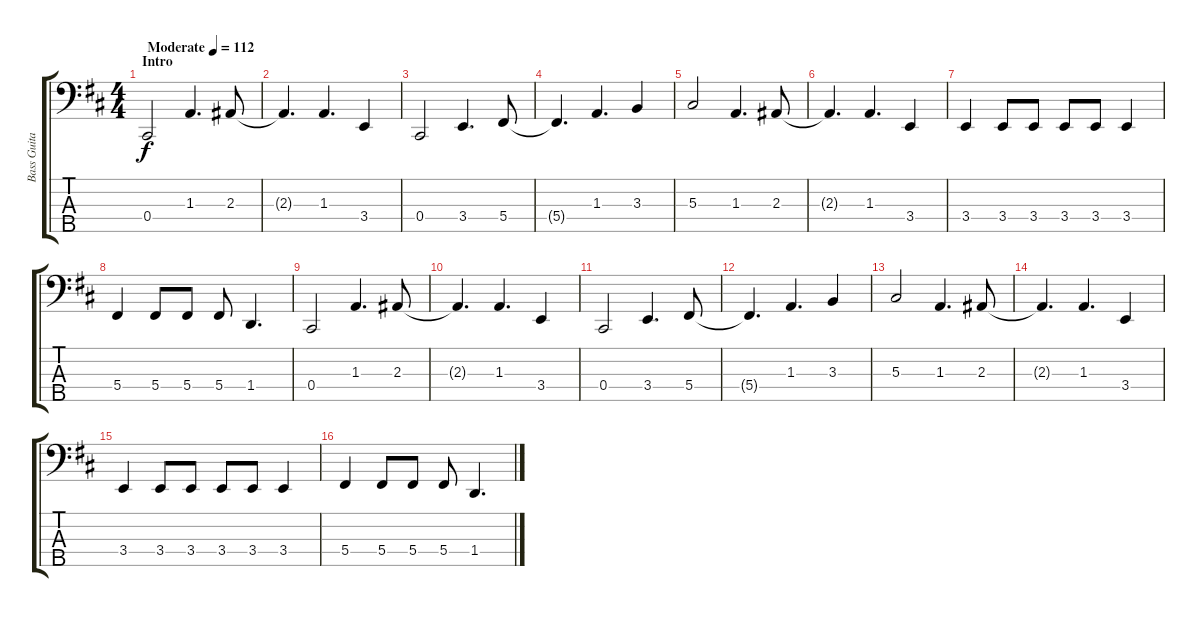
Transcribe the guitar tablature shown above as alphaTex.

\track ("Bass Guitar" "Bass Guita") {instrument electricbassfinger}
\staff {score tabs}
\tuning (Gb2 Db2 Ab1 Db1 Bb0) {hide}
\ts (4 4)
\section ("" "Intro")
\tempo (112 "Moderate")
\clef f4
\ks d
0.4.2{dy f instrument electricbassfinger} 1.3.4{d} 2.3.8 |
2.3{t}.4{d} 1.3.4{d} 3.4.4 |
0.4.2 3.4.4{d} 5.4.8 |
5.4{t}.4{d} 1.3.4{d} 3.3.4 |
5.3.2 1.3.4{d} 2.3.8 |
2.3{t}.4{d} 1.3.4{d} 3.4.4 |
3.4.4 3.4.8 3.4.8 3.4.8 3.4.8 3.4.4 |
5.4.4 5.4.8 5.4.8 5.4.8 1.4.4{d} |
0.4.2 1.3.4{d} 2.3.8 |
2.3{t}.4{d} 1.3.4{d} 3.4.4 |
0.4.2 3.4.4{d} 5.4.8 |
5.4{t}.4{d} 1.3.4{d} 3.3.4 |
5.3.2 1.3.4{d} 2.3.8 |
2.3{t}.4{d} 1.3.4{d} 3.4.4 |
3.4.4 3.4.8 3.4.8 3.4.8 3.4.8 3.4.4 |
5.4.4 5.4.8 5.4.8 5.4.8 1.4.4{d}
